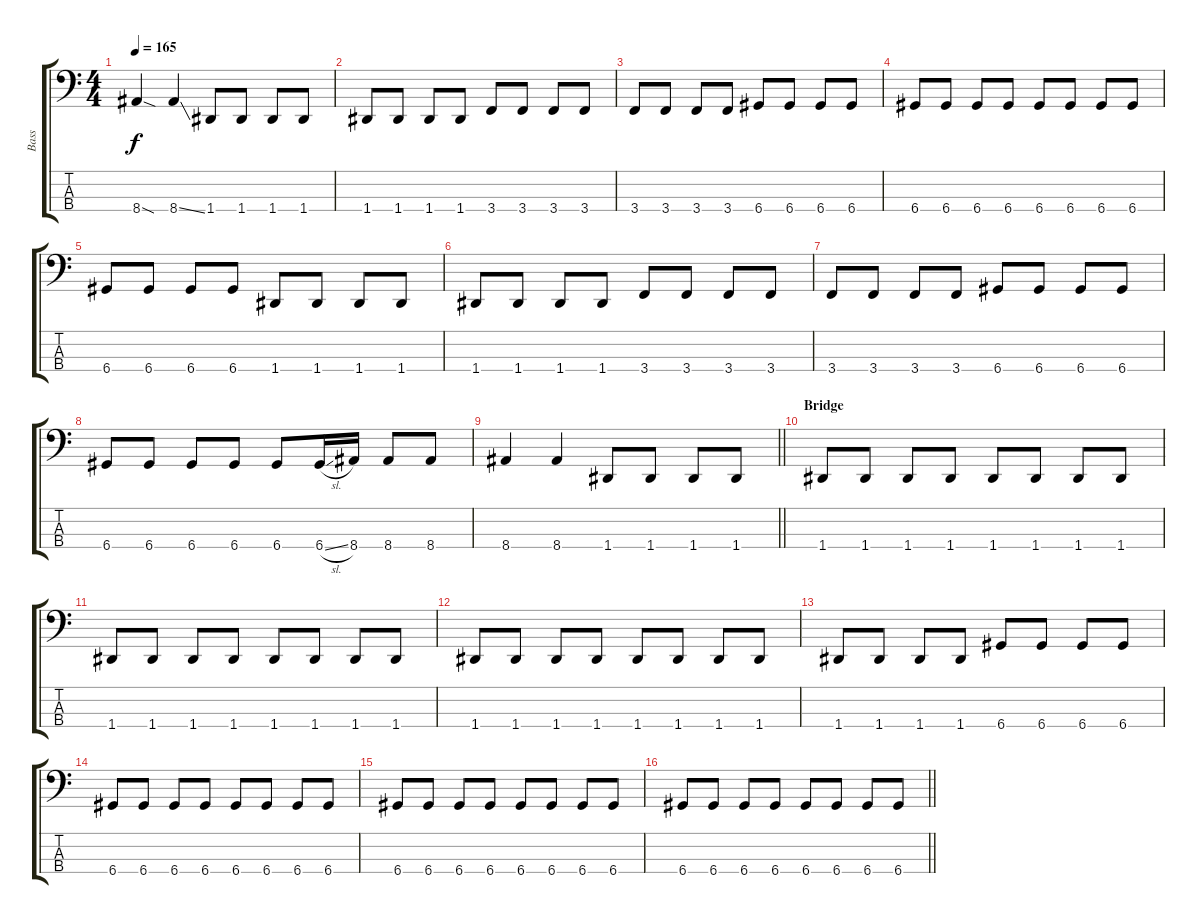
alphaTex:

\track ("Bass" "Bass") {instrument electricbassfinger}
\staff {score tabs}
\tuning (G2 D2 A1 D1) {hide}
\ts (4 4)
\tempo 165
\clef f4
\ks c
8.4{sod}.4{dy f} 8.4{ss}.4 1.4.8 1.4.8 1.4.8 1.4.8 |
1.4.8 1.4.8 1.4.8 1.4.8 3.4.8 3.4.8 3.4.8 3.4.8 |
3.4.8 3.4.8 3.4.8 3.4.8 6.4.8 6.4.8 6.4.8 6.4.8 |
6.4.8 6.4.8 6.4.8 6.4.8 6.4.8 6.4.8 6.4.8 6.4.8 |
6.4.8 6.4.8 6.4.8 6.4.8 1.4.8 1.4.8 1.4.8 1.4.8 |
1.4.8 1.4.8 1.4.8 1.4.8 3.4.8 3.4.8 3.4.8 3.4.8 |
3.4.8 3.4.8 3.4.8 3.4.8 6.4.8 6.4.8 6.4.8 6.4.8 |
6.4.8 6.4.8 6.4.8 6.4.8 6.4.8 6.4{sl}.16 8.4.16 8.4.8 8.4.8 |
\barLineRight lightlight
8.4.4 8.4.4 1.4.8 1.4.8 1.4.8 1.4.8 |
\section ("" "Bridge")
1.4.8 1.4.8 1.4.8 1.4.8 1.4.8 1.4.8 1.4.8 1.4.8 |
1.4.8 1.4.8 1.4.8 1.4.8 1.4.8 1.4.8 1.4.8 1.4.8 |
1.4.8 1.4.8 1.4.8 1.4.8 1.4.8 1.4.8 1.4.8 1.4.8 |
1.4.8 1.4.8 1.4.8 1.4.8 6.4.8 6.4.8 6.4.8 6.4.8 |
6.4.8 6.4.8 6.4.8 6.4.8 6.4.8 6.4.8 6.4.8 6.4.8 |
6.4.8 6.4.8 6.4.8 6.4.8 6.4.8 6.4.8 6.4.8 6.4.8 |
\barLineRight lightlight
6.4.8 6.4.8 6.4.8 6.4.8 6.4.8 6.4.8 6.4.8 6.4.8
